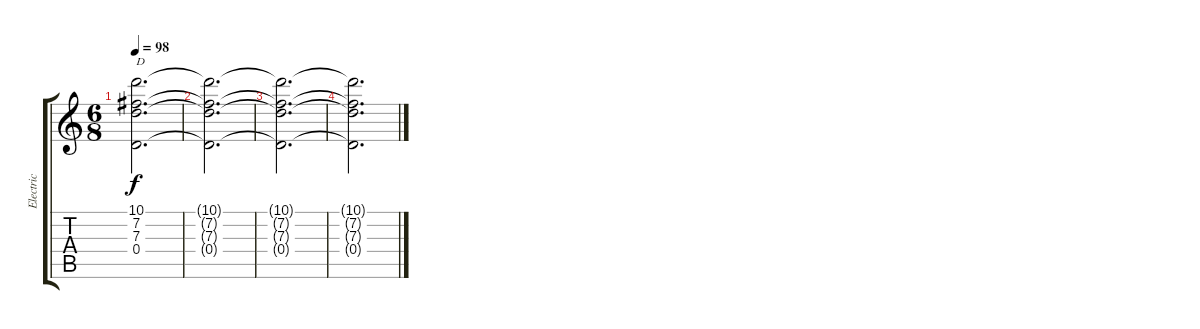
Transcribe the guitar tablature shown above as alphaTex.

\track ("Electric" "Electric") {instrument overdrivenguitar}
\staff {score tabs}
\tuning (E4 B3 G3 D3 A2 E2) {hide}
\ts (6 8)
\tempo 98
\clef g2
\ks c
(10.1 7.2{t} 7.3{t} 0.4{t}).2{d txt "D" dy f} |
(10.1{t} 7.2{t} 7.3{t} 0.4{t}).2{d} |
(10.1{t} 7.2{t} 7.3{t} 0.4{t}).2{d} |
(10.1{t} 7.2{t} 7.3{t} 0.4{t}).2{d}
